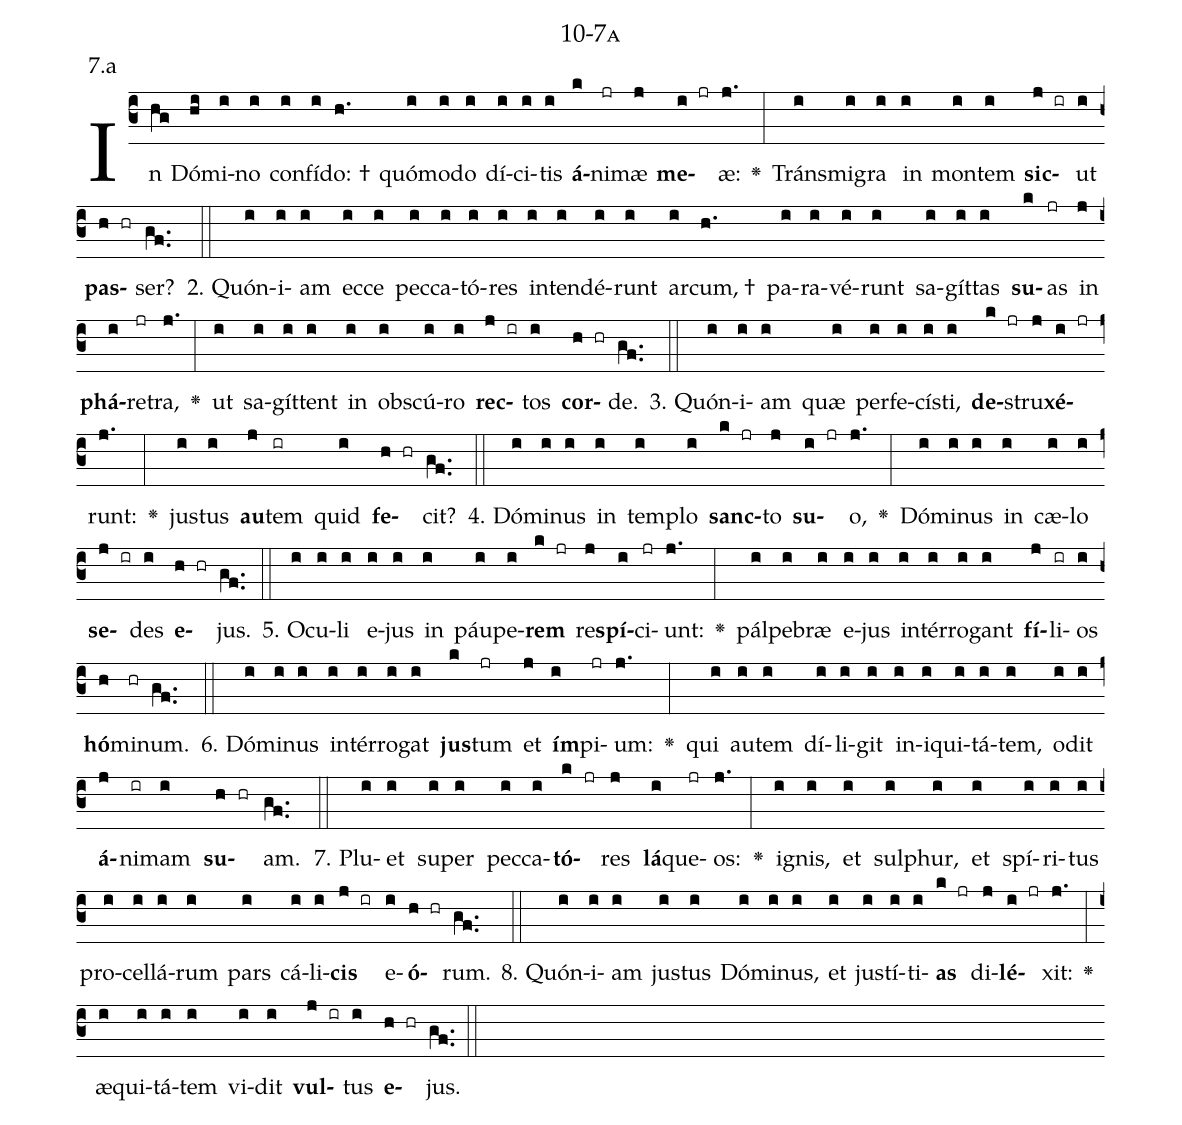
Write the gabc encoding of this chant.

name: 10-7a;
annotation: 7.a;
%%
(c3)In(hg) Dó(hi)mi(i)no(i) con(i)fí(i)do: †(h.) quó(i)mo(i)do(i) dí(i)ci(i)tis(i) <b>á</b>(k)ni(jr)mæ(j) <b>me</b>(i jr)æ:(j.) <v>\greheightstar</v>(:) Tráns(i)mi(i)gra(i) in(i) mon(i)tem(i) <b>sic</b>(j ir)ut(i) <b>pas</b>(h hr)ser?(gf..) (::)
2. Quón(i)i(i)am(i) ec(i)ce(i) pec(i)ca(i)tó(i)res(i) in(i)ten(i)dé(i)runt(i) ar(i)cum, †(h.) pa(i)ra(i)vé(i)runt(i) sa(i)gít(i)tas(i) <b>su</b>(k)as(jr) in(j) <b>phá</b>(i)re(jr)tra,(j.) <v>\greheightstar</v>(:) ut(i) sa(i)gít(i)tent(i) in(i) obs(i)cú(i)ro(i) <b>rec</b>(j ir)tos(i) <b>cor</b>(h hr)de.(gf..) (::)
3. Quón(i)i(i)am(i) quæ(i) per(i)fe(i)cís(i)ti,(i) <b>de</b>(k jr)stru(j)<b>xé</b>(i jr)runt:(j.) <v>\greheightstar</v>(:) jus(i)tus(i) <b>au</b>(j)tem(ir) quid(i) <b>fe</b>(h hr)cit?(gf..) (::)
4. Dó(i)mi(i)nus(i) in(i) tem(i)plo(i) <b>sanc</b>(k jr)to(j) <b>su</b>(i jr)o,(j.) <v>\greheightstar</v>(:) Dó(i)mi(i)nus(i) in(i) cæ(i)lo(i) <b>se</b>(j ir)des(i) <b>e</b>(h hr)jus.(gf..) (::)
5. O(i)cu(i)li(i) e(i)jus(i) in(i) páu(i)pe(i)<b>rem</b>(k jr) re(j)<b>spí</b>(i)ci(jr)unt:(j.) <v>\greheightstar</v>(:) pál(i)pe(i)bræ(i) e(i)jus(i) in(i)tér(i)ro(i)gant(i) <b>fí</b>(j)li(ir)os(i) <b>hó</b>(h)mi(hr)num.(gf..) (::)
6. Dó(i)mi(i)nus(i) in(i)tér(i)ro(i)gat(i) <b>jus</b>(k)tum(jr) et(j) <b>ím</b>(i)pi(jr)um:(j.) <v>\greheightstar</v>(:) qui(i) au(i)tem(i) dí(i)li(i)git(i) in(i)i(i)qui(i)tá(i)tem,(i) o(i)dit(i) <b>á</b>(j)ni(ir)mam(i) <b>su</b>(h hr)am.(gf..) (::)
7. Plu(i)et(i) su(i)per(i) pec(i)ca(i)<b>tó</b>(k jr)res(j) <b>lá</b>(i)que(jr)os:(j.) <v>\greheightstar</v>(:) i(i)gnis,(i) et(i) sul(i)phur,(i) et(i) spí(i)ri(i)tus(i) pro(i)cel(i)lá(i)rum(i) pars(i) cá(i)li(i)<b>cis</b>(j ir) e(i)<b>ó</b>(h hr)rum.(gf..) (::)
8. Quón(i)i(i)am(i) jus(i)tus(i) Dó(i)mi(i)nus,(i) et(i) jus(i)tí(i)ti(i)<b>as</b>(k jr) di(j)<b>lé</b>(i jr)xit:(j.) <v>\greheightstar</v>(:) æ(i)qui(i)tá(i)tem(i) vi(i)dit(i) <b>vul</b>(j ir)tus(i) <b>e</b>(h hr)jus.(gf..) (::)
